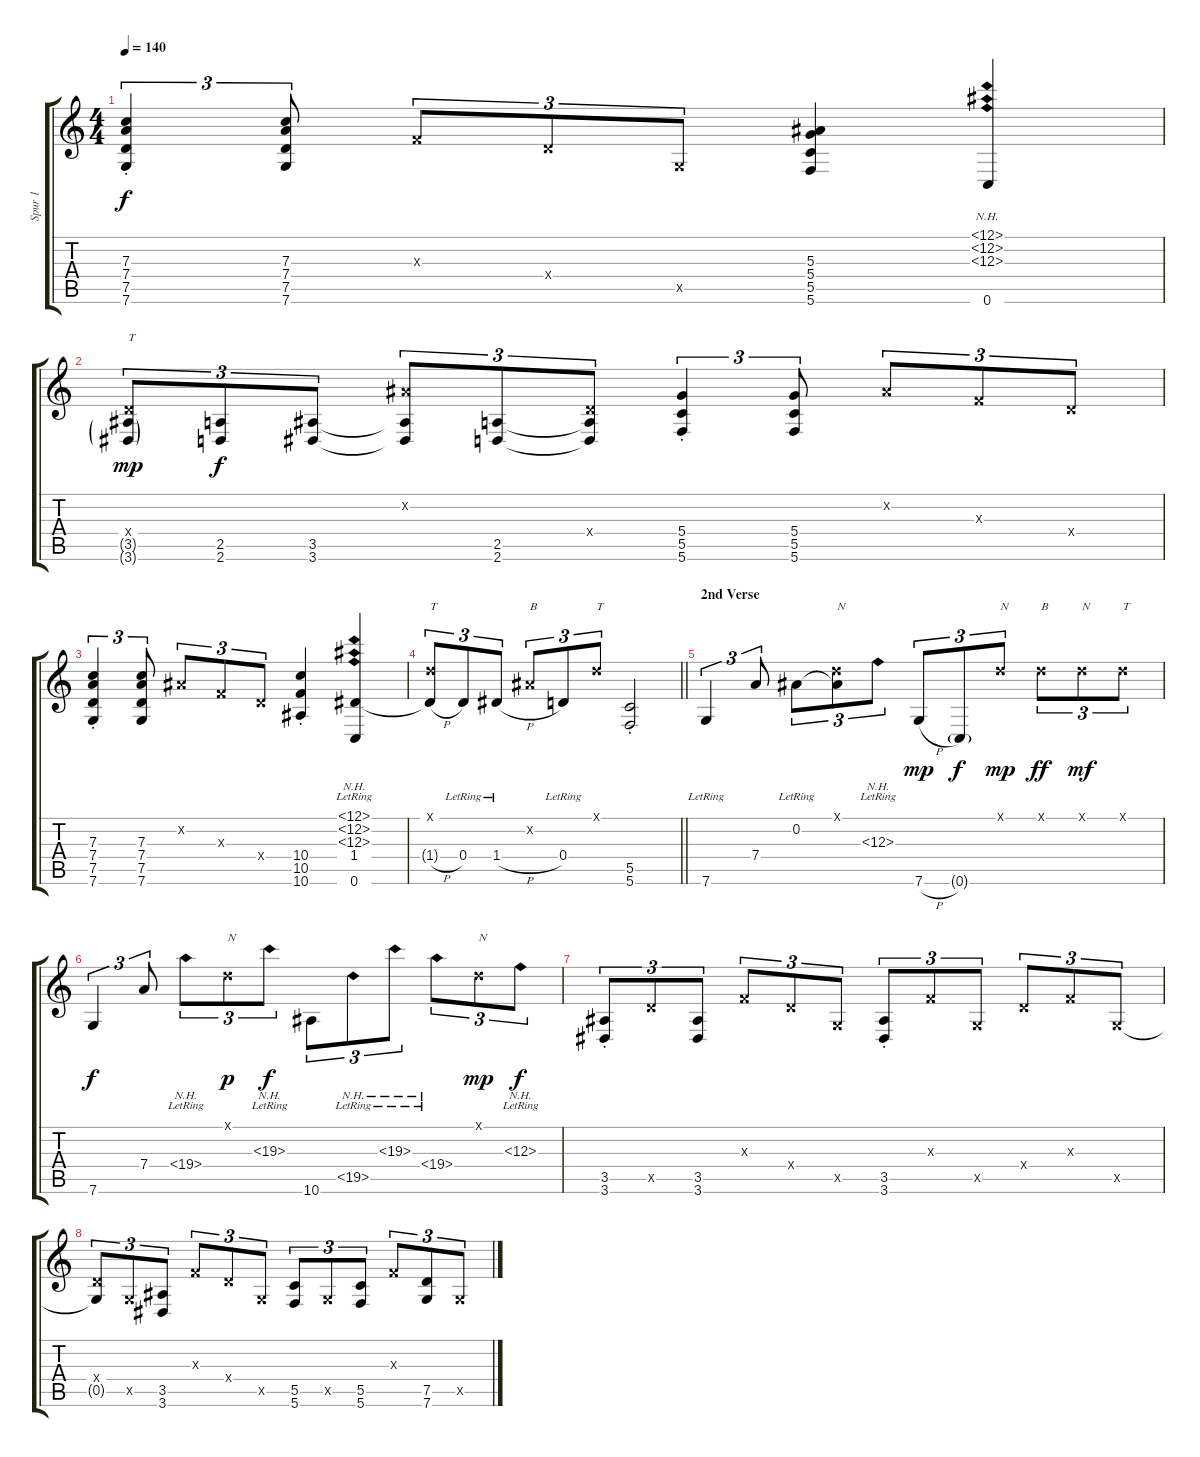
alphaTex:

\track ("Spur 1" "Spur 1") {instrument acousticguitarsteel}
\staff {score tabs}
\tuning (D4 Bb3 F3 D3 G2 C2) {hide}
\ts (4 4)
\tempo 140
\clef g2
\ks c
(7.3{st} 7.4{st} 7.5{st} 7.6{st}).4{tu (3 2) dy f} (7.3 7.4 7.5 7.6).8{tu (3 2)} 0.3{x}.8{tu (3 2)} 0.4{x}.8{tu (3 2)} 0.5{x}.8{tu (3 2)} (5.3 5.4 5.5 5.6).4 (12.1{nh} 12.2{nh} 12.3{nh} 0.6).4 |
(0.4{x} 3.5{g} 3.6{g}).8{tu (3 2) txt "T" dy mp} (2.5 2.6).8{tu (3 2) dy f} (3.5 3.6).8{tu (3 2)} (0.2{x} 3.5{t} 3.6{t}).8{tu (3 2)} (2.5 2.6).8{tu (3 2)} (0.4{x} 2.5{t} 2.6{t}).8{tu (3 2)} (5.4{st} 5.5{st} 5.6{st}).4{tu (3 2)} (5.4 5.5 5.6).8{tu (3 2)} 0.2{x}.8{tu (3 2)} 0.3{x}.8{tu (3 2)} 0.4{x}.8{tu (3 2)} |
(7.3{st} 7.4{st} 7.5{st} 7.6{st}).4{tu (3 2)} (7.3 7.4 7.5 7.6).8{tu (3 2)} 0.2{x}.8{tu (3 2)} 0.3{x}.8{tu (3 2)} 0.4{x}.8{tu (3 2)} (10.4{st} 10.5{st} 10.6{st}).4 (12.1{nh lr} 12.2{nh lr} 12.3{nh lr} 1.4 0.6{lr}).4 |
\barLineRight lightlight
(0.1{x} 1.4{h t}).8{tu (3 2) txt "T"} 0.4{lr}.8{tu (3 2)} 1.4{h lr}.8{tu (3 2)} 0.2{x}.8{tu (3 2) txt "B"} 0.4{lr}.8{tu (3 2)} 0.1{x}.8{tu (3 2) txt "T"} (5.5{st} 5.6{st}).2 |
\section ("" "2nd Verse")
7.6{lr}.4{tu (3 2)} 7.4.8{tu (3 2)} 0.2{lr}.8{tu (3 2)} (0.1{x} 0.2{t}).8{tu (3 2) txt "N"} 12.3{nh lr}.8{tu (3 2)} 7.6{h}.8{tu (3 2) dy mp} 0.6{g}.8{tu (3 2) dy f} 0.1{x}.8{tu (3 2) txt "N" dy mp} 0.1{x}.8{tu (3 2) txt "B" dy ff} 0.1{x}.8{tu (3 2) txt "N" dy mf} 0.1{x}.8{tu (3 2) txt "T"} |
7.6.4{tu (3 2) dy f} 7.4.8{tu (3 2)} 19.4{nh lr}.8{tu (3 2)} 0.1{x}.8{tu (3 2) txt "N" dy p} 19.3{nh lr}.8{tu (3 2) dy f} 10.6.8{tu (3 2)} 19.5{nh lr}.8{tu (3 2)} 19.3{nh lr}.8{tu (3 2)} 19.4{nh lr}.8{tu (3 2)} 0.1{x}.8{tu (3 2) txt "N" dy mp} 12.3{nh lr}.8{tu (3 2) dy f} |
(3.5{st} 3.6{st}).8{tu (3 2)} 7.5{x}.8{tu (3 2)} (3.5 3.6).8{tu (3 2)} 0.3{x}.8{tu (3 2)} 0.4{x}.8{tu (3 2)} 0.5{x}.8{tu (3 2)} (3.5{st} 3.6{st}).8{tu (3 2)} 0.3{x}.8{tu (3 2)} 0.5{x}.8{tu (3 2)} 0.4{x}.8{tu (3 2)} 0.3{x}.8{tu (3 2)} 0.5{x}.8{tu (3 2)} |
(0.4{x} 0.5{t}).8{tu (3 2)} 0.5{x}.8{tu (3 2)} (3.5 3.6).8{tu (3 2)} 0.3{x}.8{tu (3 2)} 0.4{x}.8{tu (3 2)} 0.5{x}.8{tu (3 2)} (5.5 5.6).8{tu (3 2)} 0.5{x}.8{tu (3 2)} (5.5 5.6).8{tu (3 2)} 0.3{x}.8{tu (3 2)} (7.5 7.6).8{tu (3 2)} 0.5{x}.8{tu (3 2)}
